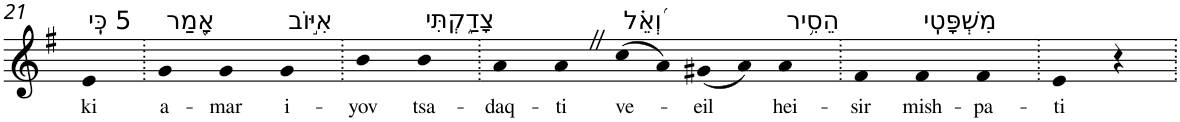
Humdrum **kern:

**kern	**text
*part1	*part1
*staff1	*staff1
*I"Piano	*
*I'Pno	*
!!LO:PB:g=z
*clefG2	*
*k[f#]	*
*G:	*
=21	=21
!LO:TX:a:t=5 כִּֽי	!
!	!LO:LY:b
4e	ki
=22.	=22.
!LO:TX:a:t=אָ֭מַר	!
!	!LO:LY:b
4g	a-
!	!LO:LY:b
4g	-mar
!LO:TX:a:t=אִיּ֣וֹב	!
!	!LO:LY:b
4g	i-
=23.	=23.
!	!LO:LY:b
4b	-yov
!LO:TX:a:t=צָדַ֑קְתִּי	!
!	!LO:LY:b
4b	tsa-
=24.	=24.
!	!LO:LY:b
4a	-daq-
!	!LO:LY:b
4aZ	-ti
!LO:TX:a:t=וְ֝אֵ֗ל	!
!	!LO:LY:b
(8cc	ve-
8a)	.
!	!LO:LY:b
(8g#X	-eil
8a)	.
!LO:TX:a:t=הֵסִ֥יר	!
!	!LO:LY:b
4a	hei-
=25.	=25.
!	!LO:LY:b
4f#	-sir
!LO:TX:a:t=מִשְׁפָּטִֽי	!
!	!LO:LY:b
4f#	mish-
!	!LO:LY:b
4f#	-pa-
=26.	=26.
!	!LO:LY:b
4e	-ti
4r	.
=.	=.
*-	*-
